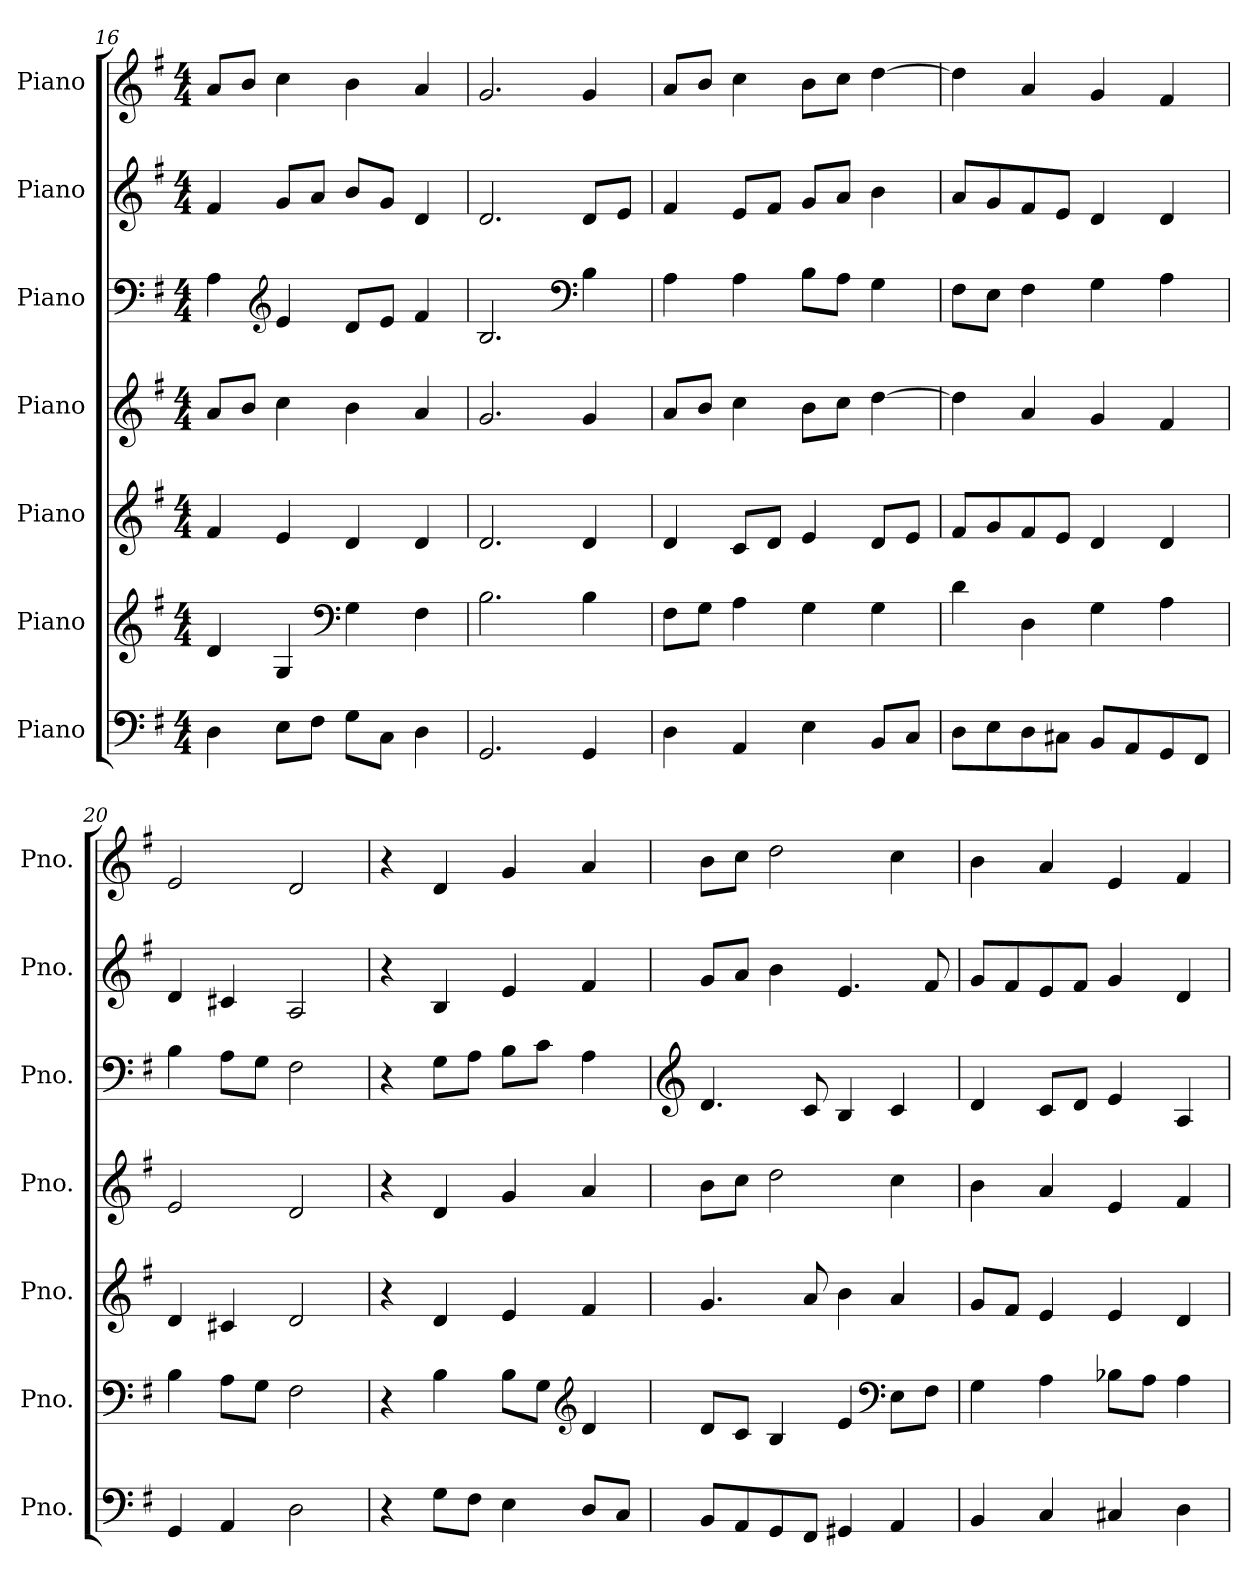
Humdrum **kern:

**kern	**kern	**kern	**kern	**kern	**kern	**kern
*part7	*part6	*part5	*part4	*part3	*part2	*part1
*staff7	*staff6	*staff5	*staff4	*staff3	*staff2	*staff1
*I"Piano	*I"Piano	*I"Piano	*I"Piano	*I"Piano	*I"Piano	*I"Piano
*I'Pno.	*I'Pno.	*I'Pno.	*I'Pno.	*I'Pno.	*I'Pno.	*I'Pno.
*clefF4	*clefG2	*clefG2	*clefG2	*clefF4	*clefG2	*clefG2
*k[f#]	*k[f#]	*k[f#]	*k[f#]	*k[f#]	*k[f#]	*k[f#]
*M4/4	*M4/4	*M4/4	*M4/4	*M4/4	*M4/4	*M4/4
=16	=16	=16	=16	=16	=16	=16
4D\	4d/	4f#/	8a/L	4A\	4f#/	8a/L
.	.	.	8b/J	.	.	8b/J
*	*	*	*	*clefG2	*	*
8E\L	4G/	4e/	4cc\	4e/	8g/L	4cc\
8F#\J	.	.	.	.	8a/J	.
*	*clefF4	*	*	*	*	*
8G\L	4G\	4d/	4b\	8d/L	8b/L	4b\
8C\J	.	.	.	8e/J	8g/J	.
4D\	4F#\	4d/	4a/	4f#/	4d/	4a/
!!LO:PB:g=z
=17	=17	=17	=17	=17	=17	=17
2.GG/	2.B\	2.d/	2.g/	2.B/	2.d/	2.g/
*	*	*	*	*clefF4	*	*
4GG/	4B\	4d/	4g/	4B\	8d/L	4g/
.	.	.	.	.	8e/J	.
=18	=18	=18	=18	=18	=18	=18
4D\	8F#\L	4d/	8a/L	4A\	4f#/	8a/L
.	8G\J	.	8b/J	.	.	8b/J
4AA/	4A\	8c/L	4cc\	4A\	8e/L	4cc\
.	.	8d/J	.	.	8f#/J	.
4E\	4G\	4e/	8b\L	8B\L	8g/L	8b\L
.	.	.	8cc\J	8A\J	8a/J	8cc\J
8BB/L	4G\	8d/L	[4dd\	4G\	4b\	[4dd\
8C/J	.	8e/J	.	.	.	.
=19	=19	=19	=19	=19	=19	=19
8D\L	4d\	8f#/L	4dd\]	8F#\L	8a/L	4dd\]
8E\	.	8g/	.	8E\J	8g/	.
8D\	4D\	8f#/	4a/	4F#\	8f#/	4a/
8C#X\J	.	8e/J	.	.	8e/J	.
8BB/L	4G\	4d/	4g/	4G\	4d/	4g/
8AA/	.	.	.	.	.	.
8GG/	4A\	4d/	4f#/	4A\	4d/	4f#/
8FF#/J	.	.	.	.	.	.
=20	=20	=20	=20	=20	=20	=20
4GG/	4B\	4d/	2e/	4B\	4d/	2e/
4AA/	8A\L	4c#X/	.	8A\L	4c#X/	.
.	8G\J	.	.	8G\J	.	.
2D\	2F#\	2d/	2d/	2F#\	2A/	2d/
=21	=21	=21	=21	=21	=21	=21
4r	4r	4r	4r	4r	4r	4r
8G\L	4B\	4d/	4d/	8G\L	4B/	4d/
8F#\J	.	.	.	8A\J	.	.
4E\	8B\L	4e/	4g/	8B\L	4e/	4g/
.	8G\J	.	.	8c\J	.	.
*	*clefG2	*	*	*	*	*
8D/L	4d/	4f#/	4a/	4A\	4f#/	4a/
8C/J	.	.	.	.	.	.
!!LO:PB:g=z
=22	=22	=22	=22	=22	=22	=22
*	*	*	*	*clefG2	*	*
8BB/L	8d/L	4.g/	8b\L	4.d/	8g/L	8b\L
8AA/	8c/J	.	8cc\J	.	8a/J	8cc\J
8GG/	4B/	.	2dd\	.	4b\	2dd\
8FF#/J	.	8a/	.	8c/	.	.
4GG#X/	4e/	4b\	.	4B/	4.e/	.
*	*clefF4	*	*	*	*	*
4AA/	8E\L	4a/	4cc\	4c/	.	4cc\
.	8F#\J	.	.	.	8f#/	.
=23	=23	=23	=23	=23	=23	=23
4BB/	4G\	8g/L	4b\	4d/	8g/L	4b\
.	.	8f#/J	.	.	8f#/	.
4C/	4A\	4e/	4a/	8c/L	8e/	4a/
.	.	.	.	8d/J	8f#/J	.
4C#X/	8B-X\L	4e/	4e/	4e/	4g/	4e/
.	8A\J	.	.	.	.	.
4D\	4A\	4d/	4f#/	4A/	4d/	4f#/
=	=	=	=	=	=	=
*-	*-	*-	*-	*-	*-	*-
